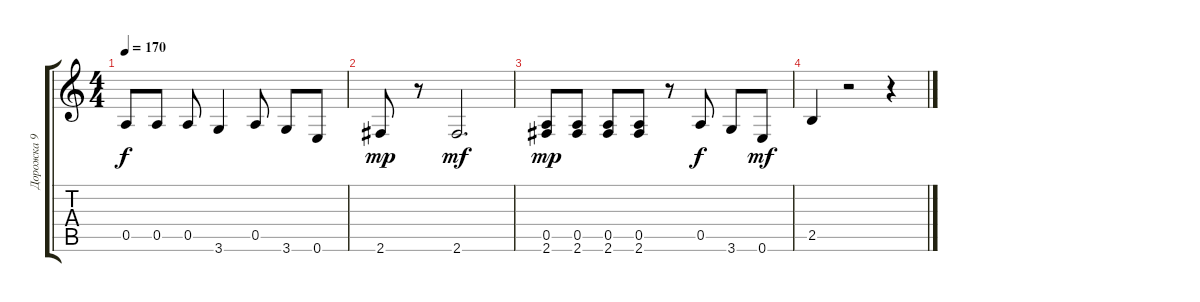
\track ("Дорожка 9" "Дорожка 9") {instrument distortionguitar}
\staff {score tabs}
\tuning (E4 B3 G3 D3 A2 E2) {hide}
\ts (4 4)
\tempo 170
\clef g2
\ks c
0.5.8{dy f} 0.5.8 0.5.8 3.6.4 0.5.8 3.6.8 0.6.8 |
2.6.8{dy mp} r.8 2.6.2{d dy mf} |
(0.5 2.6).8{dy mp} (0.5 2.6).8 (0.5 2.6).8 (0.5 2.6).8 r.8 0.5.8{dy f} 3.6.8 0.6.8{dy mf} |
2.5.4 r.2 r.4
